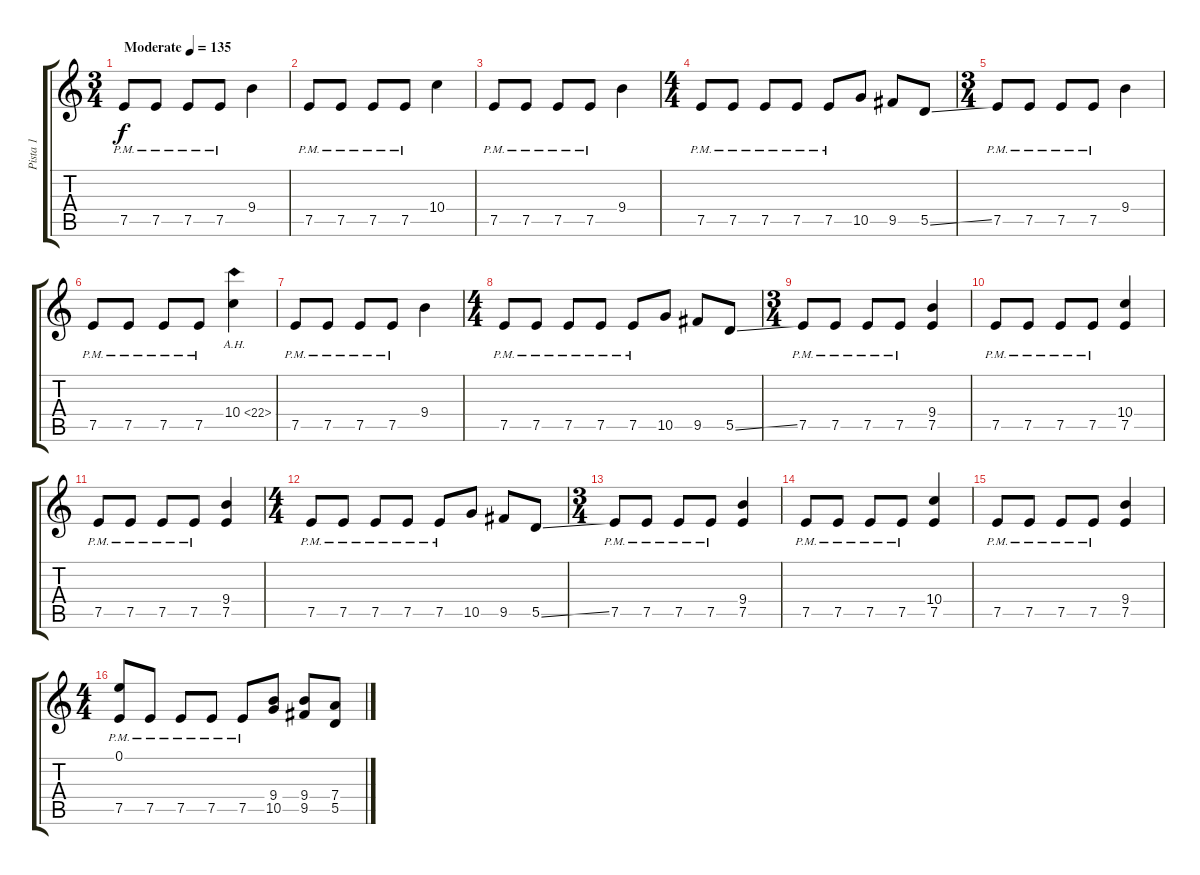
\track ("Pista 1" "Pista 1") {instrument distortionguitar}
\staff {score tabs}
\tuning (E4 B3 G3 D3 A2 E2) {hide}
\ts (3 4)
\tempo (135 "Moderate")
\clef g2
\ks c
7.5{pm}.8{dy f instrument distortionguitar} 7.5{pm}.8 7.5{pm}.8 7.5{pm}.8 9.4.4 |
7.5{pm}.8 7.5{pm}.8 7.5{pm}.8 7.5{pm}.8 10.4.4 |
7.5{pm}.8 7.5{pm}.8 7.5{pm}.8 7.5{pm}.8 9.4.4 |
\ts (4 4)
7.5{pm}.8 7.5{pm}.8 7.5{pm}.8 7.5{pm}.8 7.5{pm}.8 10.5.8 9.5.8 5.5{ss}.8 |
\ts (3 4)
7.5{pm}.8 7.5{pm}.8 7.5{pm}.8 7.5{pm}.8 9.4.4 |
7.5{pm}.8 7.5{pm}.8 7.5{pm}.8 7.5{pm}.8 10.4{ah 12}.4 |
7.5{pm}.8 7.5{pm}.8 7.5{pm}.8 7.5{pm}.8 9.4.4 |
\ts (4 4)
7.5{pm}.8 7.5{pm}.8 7.5{pm}.8 7.5{pm}.8 7.5{pm}.8 10.5.8 9.5.8 5.5{ss}.8 |
\ts (3 4)
7.5{pm}.8 7.5{pm}.8 7.5{pm}.8 7.5{pm}.8 (9.4 7.5).4 |
7.5{pm}.8 7.5{pm}.8 7.5{pm}.8 7.5{pm}.8 (10.4 7.5).4 |
7.5{pm}.8 7.5{pm}.8 7.5{pm}.8 7.5{pm}.8 (9.4 7.5).4 |
\ts (4 4)
7.5{pm}.8 7.5{pm}.8 7.5{pm}.8 7.5{pm}.8 7.5{pm}.8 10.5.8 9.5.8 5.5{ss}.8 |
\ts (3 4)
7.5{pm}.8 7.5{pm}.8 7.5{pm}.8 7.5{pm}.8 (9.4 7.5).4 |
7.5{pm}.8 7.5{pm}.8 7.5{pm}.8 7.5{pm}.8 (10.4 7.5).4 |
7.5{pm}.8 7.5{pm}.8 7.5{pm}.8 7.5{pm}.8 (9.4 7.5).4 |
\ts (4 4)
(0.1 7.5{pm}).8 7.5{pm}.8 7.5{pm}.8 7.5{pm}.8 7.5{pm}.8 (9.4 10.5).8 (9.4 9.5).8 (7.4 5.5{ss}).8
